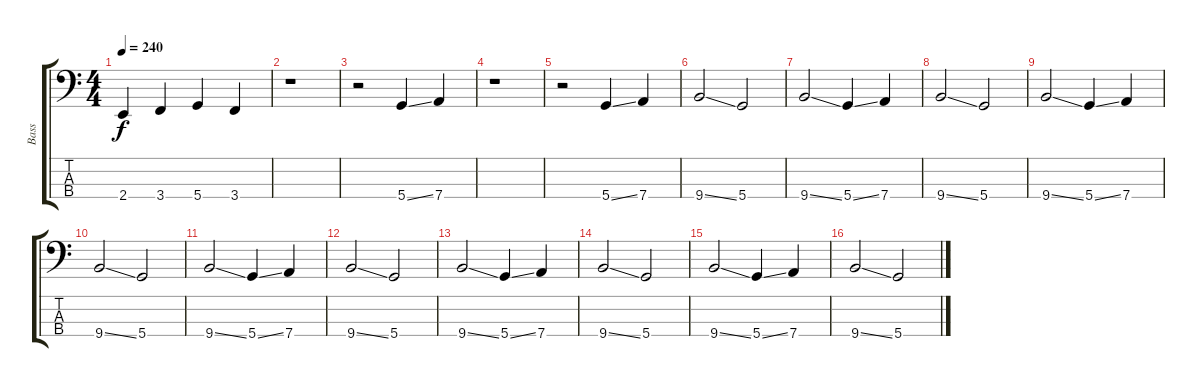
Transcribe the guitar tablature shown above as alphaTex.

\track ("Bass" "Bass") {instrument electricbasspick}
\staff {score tabs}
\tuning (G2 D2 A1 D1) {hide}
\ts (4 4)
\tempo 240
\clef f4
\ks c
2.4.4{dy f} 3.4.4 5.4.4 3.4.4 |
r.1 |
r.2 5.4{ss}.4 7.4.4 |
r.1 |
r.2 5.4{ss}.4 7.4.4 |
9.4{ss}.2 5.4.2 |
9.4{ss}.2 5.4{ss}.4 7.4.4 |
9.4{ss}.2 5.4.2 |
9.4{ss}.2 5.4{ss}.4 7.4.4 |
9.4{ss}.2 5.4.2 |
9.4{ss}.2 5.4{ss}.4 7.4.4 |
9.4{ss}.2 5.4.2 |
9.4{ss}.2 5.4{ss}.4 7.4.4 |
9.4{ss}.2 5.4.2 |
9.4{ss}.2 5.4{ss}.4 7.4.4 |
9.4{ss}.2 5.4.2
